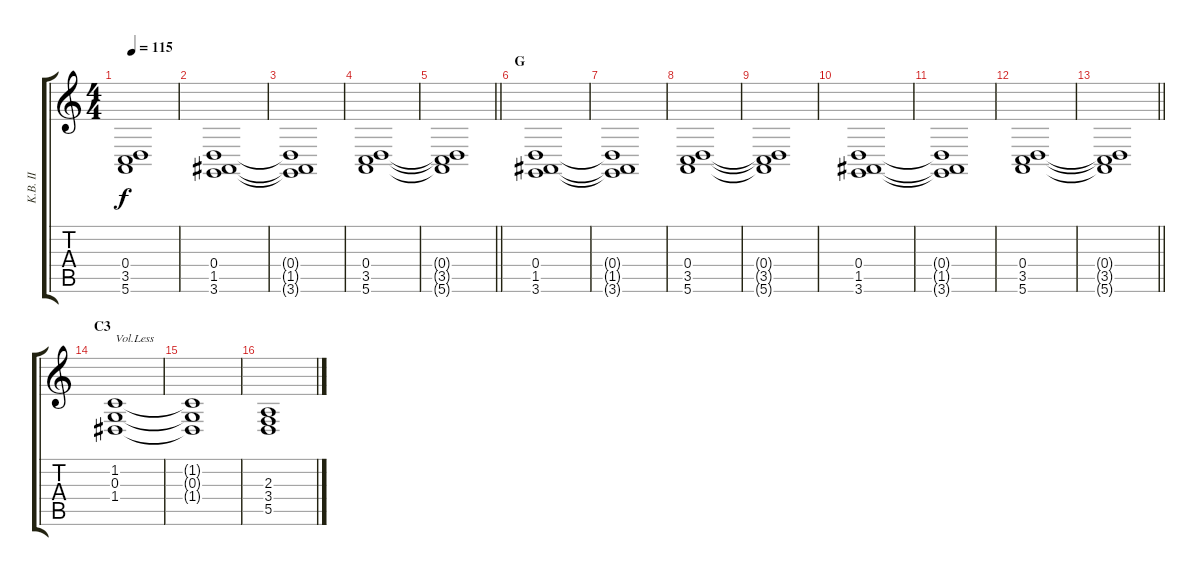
\track ("K.B. II" "K.B. II") {instrument pad2warm}
\staff {score tabs}
\tuning (E4 B3 G3 D3 A2 E2) {hide}
\ts (4 4)
\tempo 115
\clef g2
\ks c
(0.4{t} 3.5{t} 5.6{t}).1{dy f} |
(0.4 1.5 3.6).1 |
(0.4{t} 1.5{t} 3.6{t}).1 |
(0.4 3.5 5.6).1 |
\barLineRight lightlight
(0.4{t} 3.5{t} 5.6{t}).1 |
\section ("" "G")
(0.4 1.5 3.6).1 |
(0.4{t} 1.5{t} 3.6{t}).1 |
(0.4 3.5 5.6).1 |
(0.4{t} 3.5{t} 5.6{t}).1 |
(0.4 1.5 3.6).1 |
(0.4{t} 1.5{t} 3.6{t}).1 |
(0.4 3.5 5.6).1 |
\barLineRight lightlight
(0.4{t} 3.5{t} 5.6{t}).1 |
\section ("" "C3")
(1.2 0.3 1.4).1{txt "Vol.Less" volume 8} |
(1.2{t} 0.3{t} 1.4{t}).1 |
(2.3 3.4 5.5).1
